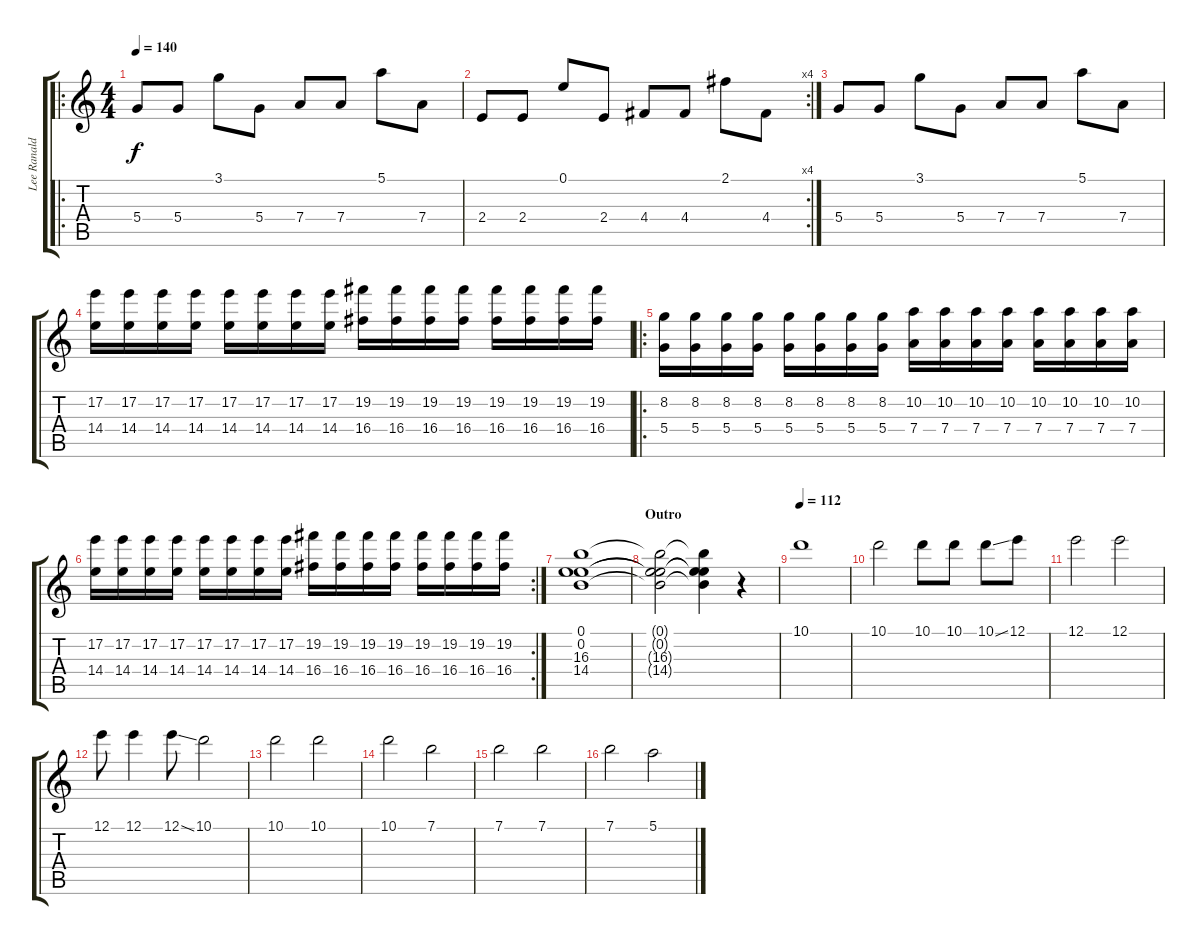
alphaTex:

\track ("Lee Ranaldo" "Lee Ranald") {instrument overdrivenguitar}
\staff {score tabs}
\tuning (E4 B3 G3 D3 G2 E2) {hide}
\ro
\ts (4 4)
\tempo 140
\clef g2
\ks c
5.4.8{dy f} 5.4.8 3.1.8 5.4.8 7.4.8 7.4.8 5.1.8 7.4.8 |
\rc 4
2.4.8 2.4.8 0.1.8 2.4.8 4.4.8 4.4.8 2.1.8 4.4.8 |
5.4.8 5.4.8 3.1.8 5.4.8 7.4.8 7.4.8 5.1.8 7.4.8 |
(17.2 14.4).16 (17.2 14.4).16 (17.2 14.4).16 (17.2 14.4).16 (17.2 14.4).16 (17.2 14.4).16 (17.2 14.4).16 (17.2 14.4).16 (19.2 16.4).16 (19.2 16.4).16 (19.2 16.4).16 (19.2 16.4).16 (19.2 16.4).16 (19.2 16.4).16 (19.2 16.4).16 (19.2 16.4).16 |
\ro
(8.2 5.4).16 (8.2 5.4).16 (8.2 5.4).16 (8.2 5.4).16 (8.2 5.4).16 (8.2 5.4).16 (8.2 5.4).16 (8.2 5.4).16 (10.2 7.4).16 (10.2 7.4).16 (10.2 7.4).16 (10.2 7.4).16 (10.2 7.4).16 (10.2 7.4).16 (10.2 7.4).16 (10.2 7.4).16 |
\rc 2
(17.2 14.4).16 (17.2 14.4).16 (17.2 14.4).16 (17.2 14.4).16 (17.2 14.4).16 (17.2 14.4).16 (17.2 14.4).16 (17.2 14.4).16 (19.2 16.4).16 (19.2 16.4).16 (19.2 16.4).16 (19.2 16.4).16 (19.2 16.4).16 (19.2 16.4).16 (19.2 16.4).16 (19.2 16.4).16 |
(0.1 0.2 16.3 14.4).1 |
\section ("" "Outro")
(0.1{t} 0.2{t} 16.3{t} 14.4{t}).2 (0.1{t} 0.2{t} 16.3{t} 14.4{t}).4 r.4 |
\tempo 112
10.1.1 |
10.1.2 10.1.8 10.1.8 10.1{ss}.8 12.1.8 |
12.1.2 12.1.2 |
12.1.8 12.1.4 12.1{ss}.8 10.1.2 |
10.1.2 10.1.2 |
10.1.2 7.1.2 |
7.1.2 7.1.2 |
7.1.2 5.1.2
